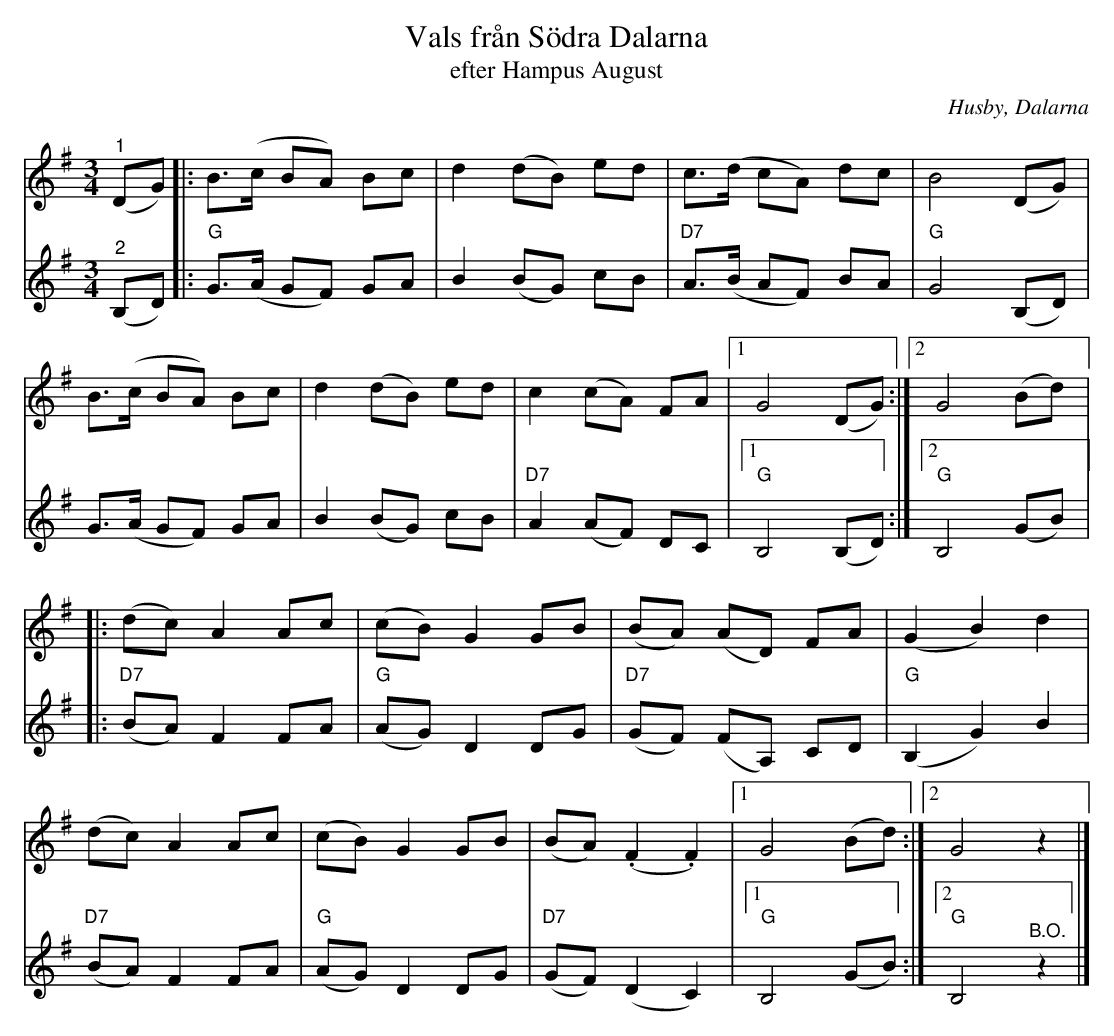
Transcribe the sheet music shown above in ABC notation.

X:1
T:Vals från Södra Dalarna
T:efter Hampus August
O:Husby, Dalarna
L:1/8
M:3/4
K:G
V:1
"^1" (DG) |: B>(c BA) Bc | d2 (dB) ed | c>(d cA) dc | B4 (DG) |
B>(c BA) Bc | d2 (dB) ed | c2 (cA) FA |1 G4 (DG) :|2 G4 (Bd) |:
 (dc) A2 Ac | (cB) G2 GB | (BA) (AD) FA | (G2 B2) d2 |
 (dc) A2 Ac | (cB) G2 GB | (BA) (.F2 .F2) |1 G4 (Bd) :|2 G4 z2 |]
V:2
"^2" (B,D) |: "G" G>(A GF) GA | B2 (BG) cB |"D7" A>(B AF) BA |"G" G4 (B,D) |
G>(A GF) GA | B2 (BG) cB | "D7" A2 (AF) DC |1"G" B,4 (B,D) :|2"G" B,4 (GB) |:
"D7" (BA) F2 FA |"G" (AG) D2 DG | "D7" (GF) (FA,) CD |"G" (B,2 G2) B2 |
"D7" (BA) F2 FA |"G" (AG) D2 DG | "D7" (GF) (D2 C2) |1 "G" B,4 (GB) :|2 "G" B,4"^B.O." z2 |]
